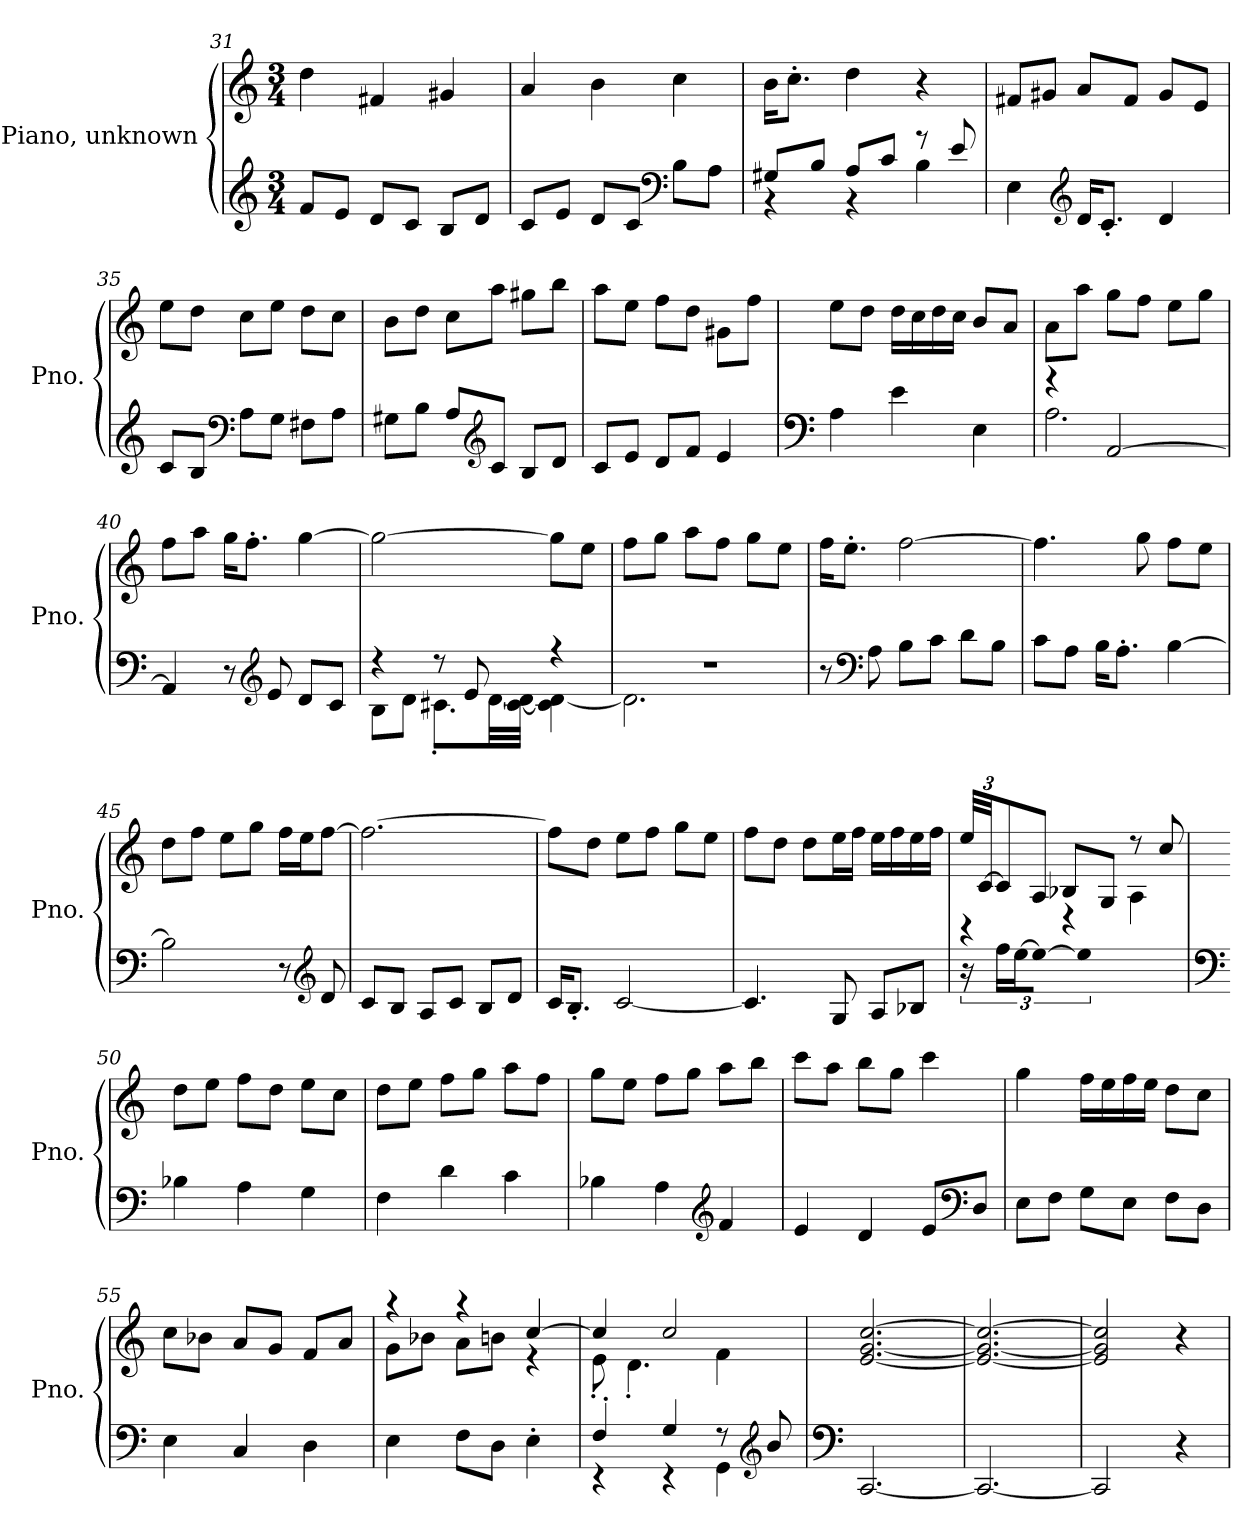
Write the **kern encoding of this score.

**kern	**kern
*part1	*part1
*staff2	*staff1
*I"Piano, unknown	*
*I'Pno.	*
*clefG2	*clefG2
*k[]	*k[]
*M3/4	*M3/4
=31	=31
8f/L	4dd\
8e/J	.
8d/L	4f#X/
8c/J	.
8B/L	4g#X/
8d/J	.
!!LO:PB:g=z
=32	=32
8c/L	4a/
8e/J	.
8d/L	4b\
8c/J	.
*clefF4	*
8B\L	4cc\
8A\J	.
=33	=33
*^	*
8G#X/L	4r	16b\KL
.	.	8.cc'\J
8B/J	.	.
8A/L	4r	4dd\
8c/J	.	.
8r	4B\	4r
8e/	.	.
*v	*v	*
=34	=34
4E\	8f#X/L
.	8g#X/J
*clefG2	*
16d/KL	8a/L
8.c'/J	.
.	8f#/J
4d/	8g#/L
.	8e/J
=35	=35
8c/L	8ee\L
8B/J	8dd\J
*clefF4	*
8A\L	8cc\L
8G\J	8ee\J
8F#X\L	8dd\L
8A\J	8cc\J
=36	=36
8G#X\L	8b\L
8B\J	8dd\J
8A/L	8cc\L
*clefG2	*
8c/J	8aa\J
8B/L	8gg#X\L
8d/J	8bb\J
!!LO:LB:g=z
=37	=37
8c/L	8aa\L
8e/J	8ee\J
8d/L	8ff\L
8f/J	8dd\J
4e/	8g#X\L
.	8ff\J
=38	=38
*clefF4	*
4A\	8ee\L
.	8dd\J
4e\	16dd\LL
.	16cc\
.	16dd\
.	16cc\JJ
4E\	8b/L
.	8a/J
=39	=39
*^	*
4r	2.A\	8a\L
.	.	8aa\J
[2AA/	.	8gg\L
.	.	8ff\J
.	.	8ee\L
.	.	8gg\J
*v	*v	*
=40	=40
4AA/]	8ff\L
.	8aa\J
8r	16gg\KL
.	8.ff'\J
*clefG2	*
8e/	.
8d/L	[4gg\
8c/J	.
=41	=41
*^	*
4r	8B\L	2gg\_
.	8d\J	.
8r	8.c#X'\L	.
8e/	.	.
.	[32d\LL	.
.	[32c#\ 32d\]JJJ	.
4r	4c#\] [4d\	8gg\L]
.	.	8ee\J
!!LO:LB:g=z
=42	=42	=42
2.r	2.d\]	8ff\L
.	.	8gg\J
.	.	8aa\L
.	.	8ff\J
.	.	8gg\L
.	.	8ee\J
*v	*v	*
=43	=43
8r	16ff\KL
.	8.ee'\J
*clefF4	*
8A\	.
8B\L	[2ff\
8c\J	.
8d\L	.
8B\J	.
=44	=44
8c\L	4.ff\]
8A\J	.
16B\KL	.
8.A'\J	.
.	8gg\
[4B\	8ff\L
.	8ee\J
=45	=45
2B\]	8dd\L
.	8ff\J
.	8ee\L
.	8gg\J
8r	16ff\LL
.	16ee\J
*clefG2	*
8d/	[8ff\J
=46	=46
8c/L	2.ff\_
8B/J	.
8A/L	.
8c/J	.
8B/L	.
8d/J	.
!!LO:LB:g=z
=47	=47
16c/KL	8ff\L]
8.B'/J	.
.	8dd\J
[2c/	8ee\L
.	8ff\J
.	8gg\L
.	8ee\J
=48	=48
4.c/]	8ff\L
.	8dd\J
.	8dd\L
8G/	16ee\L
.	16ff\JJ
8A/L	16ee\LL
.	16ff\
8B-X/J	16ee\
.	16ff\JJ
=49	=49
*	*Xbrackettup
*	*^
24r	48ee/LLL	4r
.	[48c/JJ	.
24ff\LL	12c/]	.
[24ee\J	.	.
8ee\J_	8A/J	.
2ee\]	8B-X/L	4r
.	8G/J	.
.	8r	4A\
.	8cc/	.
*	*v	*v
=50	=50
*clefF4	*
4B-X\	8dd\L
.	8ee\J
4A\	8ff\L
.	8dd\J
4G\	8ee\L
.	8cc\J
=51	=51
4F\	8dd\L
.	8ee\J
4d\	8ff\L
.	8gg\J
4c\	8aa\L
.	8ff\J
!!LO:LB:g=z
=52	=52
4B-X\	8gg\L
.	8ee\J
4A\	8ff\L
.	8gg\J
*clefG2	*
4f/	8aa\L
.	8bb\J
=53	=53
4e/	8ccc\L
.	8aa\J
4d/	8bb\L
.	8gg\J
8e/L	4ccc\
*clefF4	*
8D/J	.
=54	=54
8E\L	4gg\
8F\J	.
8G\L	16ff\LL
.	16ee\
8E\J	16ff\
.	16ee\JJ
8F\L	8dd\L
8D\J	8cc\J
=55	=55
4E\	8cc\L
.	8b-X\J
4C/	8a/L
.	8g/J
4D\	8f/L
.	8a/J
=56	=56
*	*^
4E\	4r	8g\L
.	.	8b-X\J
8F\L	4r	8a\L
8D\J	.	8bn\J
4E'\	[4cc/	4r
!!LO:LB:g=z	!!
=57	=57	=57
*^	*	*
4F'/	4r	4cc/]	8e'\
.	.	.	4.d'\
4G/	4r	2cc/	.
8r	4GG\	.	4f\
*clefG2	*	*	*
8b/	.	.	.
*v	*v	*	*
*	*v	*v
=58	=58
*clefF4	*
[2.CC/	[2.e/ [2.g/ [2.cc/
=59	=59
2.CC/_	2.e/_ 2.g/_ 2.cc/_
=60	=60
2CC/]	2e/] 2g/] 2cc/]
4r	4r
=	=
*-	*-
